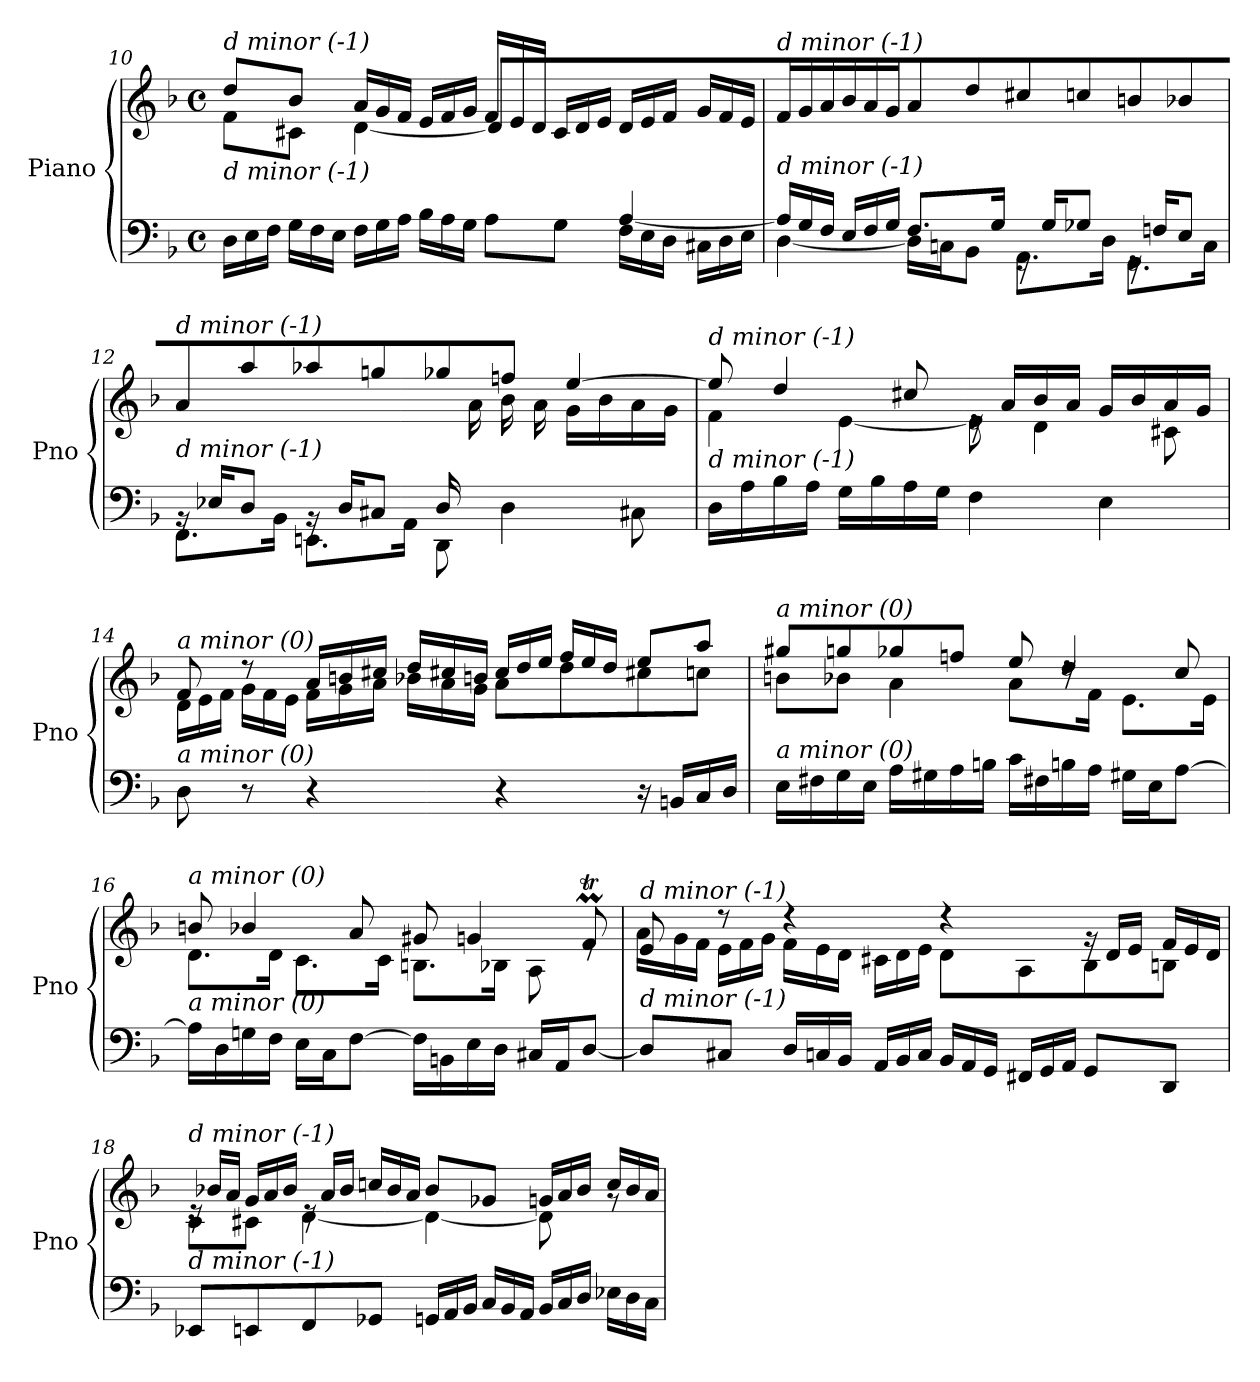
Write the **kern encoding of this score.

**kern	**kern
*part1	*part1
*staff2	*staff1
*I"Piano	*
*I'Pno	*
!!LO:LB:g=z
*clefF4	*clefG2
*k[b-]	*k[b-]
*M4/4	*M4/4
*met(c)	*met(c)
=10	=10
*^	*
*	*Xtuplet	*
*	*^	*^
*	*	*	*	*^
!	!	!	!LO:TX:i:t=d minor (-1)	!	!
!LO:TX:i:t=d minor (-1)	!	!	!	!	!
2ryy	24D\LL	2.ryy	8dd/L	8f\L	2.ryy
.	24E\	.	.	.	.
.	24F\JJ	.	.	.	.
.	24G\LL	.	8b-/J	8c#X\J	.
.	24F\	.	.	.	.
.	24E\JJ	.	.	.	.
*	*	*	*Xtuplet	*	*
.	24F\LL	.	24a/LL	[4d\	.
.	24G\	.	24g/	.	.
.	24A\JJ	.	24f/JJ	.	.
.	24B-\LL	.	24e/LL	.	.
.	24A\	.	24f/	.	.
.	24G\JJ	.	24g/JJ	.	.
8ryy	8A\L	.	24f/LL	8d\L]	.
.	.	.	24e/	.	.
.	.	.	24d/JJ	.	.
8B-/J	8G\J	.	24c#/LL	8ryy	.
.	.	.	24d/	.	.
.	.	.	24e/JJ	.	.
4ryy	[4A/	24F\LL	24d/LL	4ryy	4ryy
.	.	24E\	24e/	.	.
.	.	24D\JJ	24f/JJ	.	.
.	.	24C#X\LL	24g/LL	.	.
.	.	24D\	24f/	.	.
.	.	24E\JJ	24e/JJ	.	.
*	*	*	*v	*v	*v
=11	=11	=11	=11
!	!	!	!LO:TX:i:t=d minor (-1)
!LO:TX:i:t=d minor (-1)	!	!	!
*	*v	*v	*
24A/LL]	[4D\	24f/LL
24G/	.	24g/
24F/JJ	.	24a/JJ
24E/LL	.	24b-/LL
24F/	.	24a/
24G/JJ	.	24g/JJ
8.F/L	16D\LL]	8a/L
.	16Cn\J	.
.	8BB-\J	8dd/J
16G/Jk	.	.
16rGG	8.AA\L	8cc#X/L
16G/KL	.	.
8G-Xi/J	.	8ccn/
.	16D\Jk	.
16rGG	8.GG\L	8bn/
16Fn/KL	.	.
8E/J	.	8b-X/J
.	16C\Jk	.
!!LO:PB:g=z
=12	=12	=12
*	*^	*^
*	*	*	*	*^
!	!	!	!LO:TX:i:t=d minor (-1)	!	!
!LO:TX:i:t=d minor (-1)	!	!	!	!	!
2.ryy	16rBB	8.FF\L	8a/L	2.ryy	2ryy
.	16E-X/KL	.	.	.	.
.	8D/J	.	8aa/	.	.
.	.	16BB-\Jk	.	.	.
.	16rBB	8.EEn\L	8aa-Xi/	.	.
.	16D/KL	.	.	.	.
.	8C#X/J	.	8ggn/J	.	.
.	.	16AA\Jk	.	.	.
.	16D/LL	8DD\	8gg-Xi/L	.	16ryy
.	8.ryy	.	.	.	16a\
.	.	4D\	8ffn/J	.	16b-\
.	.	.	.	.	16a\JJ
4ryy	4ryy	.	[4ee/	16g\LL	4ryy
.	.	.	.	16b-\	.
.	.	8C#X\	.	16a\	.
.	.	.	.	16g\JJ	.
*v	*v	*v	*	*	*
*	*	*v	*v
=13	=13	=13
!	!LO:TX:i:t=d minor (-1)	!
!LO:TX:i:t=d minor (-1)	!	!
16D\LL	8ee/]	4f\
16A\	.	.
16B-\	4dd/	.
16A\JJ	.	.
16G\LL	.	[4e\
16B-\	.	.
16A\	8cc#X/	.
16G\JJ	.	.
4F\	16re	8e\]
.	16a/LL	.
.	16b-/	4d\
.	16a/JJ	.
4E\	16g/LL	.
.	16b-/	.
.	16a/	8c#X\
.	16g/JJ	.
!!LO:LB:g=z	!!
=14	=14	=14
!	!LO:TX:i:t=a minor (0)	!
!LO:TX:i:t=a minor (0)	!	!
8D\	8f/	24d\LL
.	.	24e\
.	.	24f\JJ
8r	8r	24g\LL
.	.	24f\
.	.	24e\JJ
4r	24a/LL	24f\LL
.	24bn/	24g\
.	24cc#X/JJ	24a\JJ
.	24dd/LL	24b-X\LL
.	24cc#X/	24a\
.	24bn/JJ	24g\JJ
4r	24cc#/LL	8a\L
.	24dd/	.
.	24ee/JJ	.
.	24ff/LL	8dd\
.	24ee/	.
.	24dd/JJ	.
16r	8ee/L	8cc#X\
16BBn/LL	.	.
16C/	8aa/J	8ccn\J
16D/JJ	.	.
=15	=15	=15
!	!LO:TX:i:t=a minor (0)	!
!LO:TX:i:t=a minor (0)	!	!
16E\LL	8gg#X/L	8bn\L
16F#X\	.	.
16G\	8ggn/	8b-X\J
16E\JJ	.	.
16A\LL	8gg-Xi/	4a\
16G#X\	.	.
16A\	8ffn/J	.
16Bn\JJ	.	.
16c\LL	8ee/	8a\L
16F#X\	.	.
16Bn\	4dd/	16rdd
16A\JJ	.	16f\Jk
16G#X\LL	.	8.e\L
16E\J	.	.
[8A\J	8cc/	.
.	.	16e\Jk
!!LO:LB:g=z	!!
=16	=16	=16
!	!LO:TX:i:t=a minor (0)	!
!LO:TX:i:t=a minor (0)	!	!
16A\LL]	8bn/	8.d\L
16D\	.	.
16Gn\	4b-X/	.
16F\JJ	.	16d\Jk
16E\LL	.	8.c\L
16C\J	.	.
[8F\J	8a/	.
.	.	16c\Jk
16F\LL]	8g#X/	8.Bn\L
16BBn\	.	.
16E\	4gn/	.
16D\JJ	.	16B-X\Jk
16C#X/LL	.	8A\
16AA/J	.	.
[8D/J	8fTM/	8re
=17	=17	=17
!	!LO:TX:i:t=d minor (-1)	!
!LO:TX:i:t=d minor (-1)	!	!
8D/L]	8e/	24a\LL
.	.	24g\
.	.	24f\JJ
8C#X/J	8r	24e\LL
.	.	24f\
.	.	24g\JJ
24D/LL	4r	24f\LL
24Cn/	.	24e\
24BB-/JJ	.	24d\JJ
24AA/LL	.	24c#X\LL
24BB-/	.	24d\
24C/JJ	.	24e\JJ
24BB-/LL	4r	8d\L
24AA/	.	.
24GG/JJ	.	.
24FF#Xj/LL	.	8A\
24GG/	.	.
24AA/JJ	.	.
8GG/L	24rg	8B-\
.	24d/LL	.
.	24e/JJ	.
8DD/J	24f/LL	8Bn\J
.	24e/	.
.	24d/JJ	.
!!LO:LB:g=z	!!
=18	=18	=18
!	!LO:TX:i:t=d minor (-1)	!
!LO:TX:i:t=d minor (-1)	!	!
8EE-X/L	24re	8c\L
.	24b-X/LL	.
.	24a/JJ	.
8EEn/	24g/LL	8c#X\J
.	24a/	.
.	24b-/JJ	.
8FF/	24re	[4d\
.	24a/LL	.
.	24b-/JJ	.
8GG-Xi/J	24ccn/LL	.
.	24b-/	.
.	24a/JJ	.
24GG/LL	8b-/L	4d\_
24AA/	.	.
24BB-/JJ	.	.
24C/LL	8g-Xi/J	.
24BB-/	.	.
24AA/JJ	.	.
24BB-/LL	24g/LL	8d\]
24C/	24a/	.
24D/JJ	24b-/JJ	.
24E-X\LL	24cc/LL	8rg
24D\	24b-/	.
24C\JJ	24a/JJ	.
*	*v	*v
=	=
*-	*-
